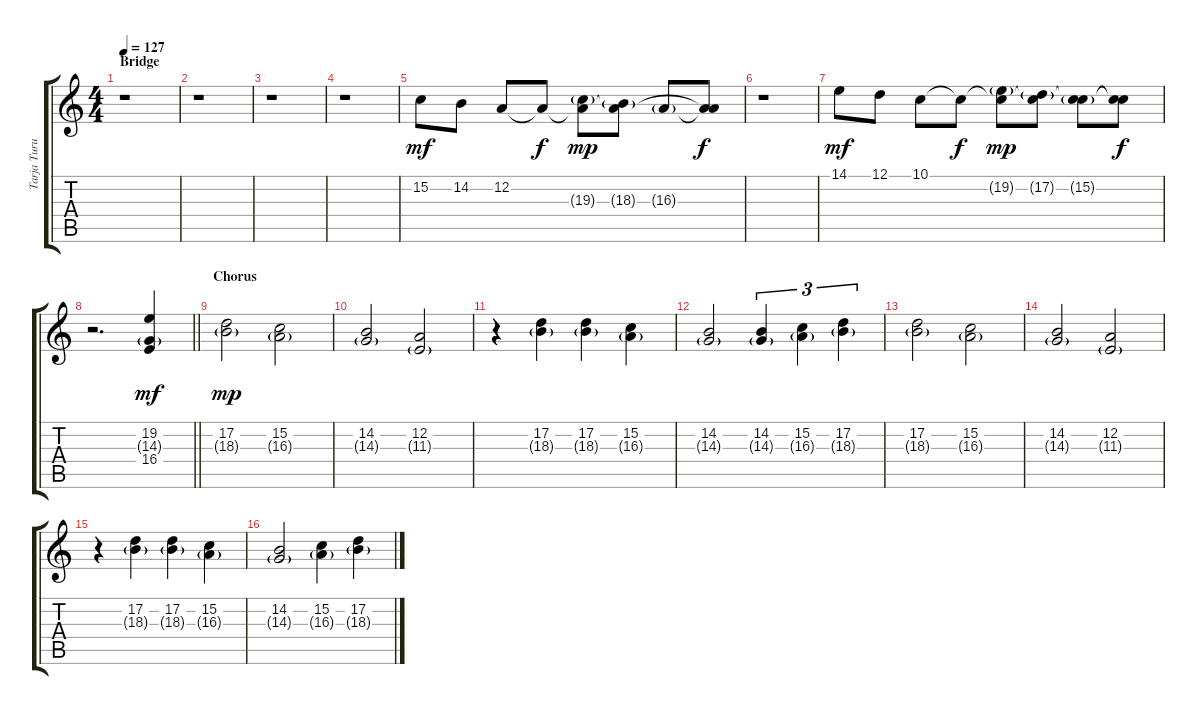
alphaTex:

\track ("Tarja Turunen" "Tarja Turu") {instrument choiraahs}
\staff {score tabs}
\tuning (D4 A3 F3 C3 G2 D2) {hide}
\ts (4 4)
\section ("" "Bridge")
\tempo 127
\clef g2
\ks c
r.1{dy f} |
r.1 |
r.1 |
r.1 |
15.2.8{dy mf} 14.2.8 12.2.8 12.2{t}.8{dy f} (12.2{t} 19.3{g}).8{dy mp} (12.2{t} 18.3{g}).8 16.3{g}.8 (12.2{t} 16.3{t}).8{dy f} |
r.1 |
14.1.8{dy mf} 12.1.8 10.1.8 10.1{t}.8{dy f} (10.1{t} 19.2{g}).8{dy mp} (10.1{t} 17.2{g}).8 (10.1{t} 15.2{g}).8 (10.1{t} 15.2{t}).8{dy f} |
\barLineRight lightlight
r.2{d} (19.2 14.3{g} 16.4).4{dy mf} |
\section ("" "Chorus")
(17.2 18.3{g}).2{dy mp} (15.2 16.3{g}).2 |
(14.2 14.3{g}).2 (12.2 11.3{g}).2 |
r.4 (17.2 18.3{g}).4 (17.2 18.3{g}).4 (15.2 16.3{g}).4 |
(14.2 14.3{g}).2 (14.2 14.3{g}).4{tu (3 2)} (15.2 16.3{g}).4{tu (3 2)} (17.2 18.3{g}).4{tu (3 2)} |
(17.2 18.3{g}).2 (15.2 16.3{g}).2 |
(14.2 14.3{g}).2 (12.2 11.3{g}).2 |
r.4 (17.2 18.3{g}).4 (17.2 18.3{g}).4 (15.2 16.3{g}).4 |
(14.2 14.3{g}).2 (15.2 16.3{g}).4 (17.2 18.3{g}).4
